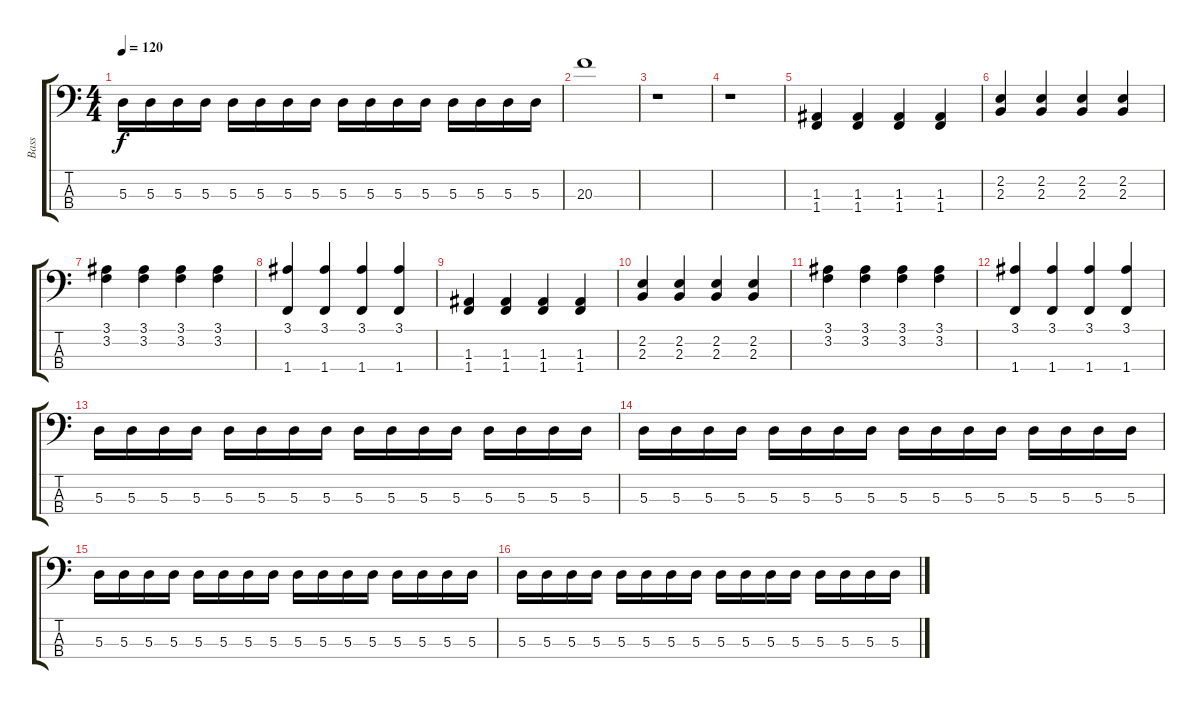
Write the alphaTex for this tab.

\track ("Bass" "Bass") {instrument electricbassfinger}
\staff {score tabs}
\tuning (G2 D2 A1 E1) {hide}
\ts (4 4)
\tempo 120
\clef f4
\ks c
5.3.16{dy f} 5.3.16 5.3.16 5.3.16 5.3.16 5.3.16 5.3.16 5.3.16 5.3.16 5.3.16 5.3.16 5.3.16 5.3.16 5.3.16 5.3.16 5.3.16 |
20.3.1 |
r.1 |
r.1 |
(1.3 1.4).4 (1.3 1.4).4 (1.3 1.4).4 (1.3 1.4).4 |
(2.2 2.3).4 (2.2 2.3).4 (2.2 2.3).4 (2.2 2.3).4 |
(3.1 3.2).4 (3.1 3.2).4 (3.1 3.2).4 (3.1 3.2).4 |
(3.1 1.4).4 (3.1 1.4).4 (3.1 1.4).4 (3.1 1.4).4 |
(1.3 1.4).4 (1.3 1.4).4 (1.3 1.4).4 (1.3 1.4).4 |
(2.2 2.3).4 (2.2 2.3).4 (2.2 2.3).4 (2.2 2.3).4 |
(3.1 3.2).4 (3.1 3.2).4 (3.1 3.2).4 (3.1 3.2).4 |
(3.1 1.4).4 (3.1 1.4).4 (3.1 1.4).4 (3.1 1.4).4 |
5.3.16 5.3.16 5.3.16 5.3.16 5.3.16 5.3.16 5.3.16 5.3.16 5.3.16 5.3.16 5.3.16 5.3.16 5.3.16 5.3.16 5.3.16 5.3.16 |
5.3.16 5.3.16 5.3.16 5.3.16 5.3.16 5.3.16 5.3.16 5.3.16 5.3.16 5.3.16 5.3.16 5.3.16 5.3.16 5.3.16 5.3.16 5.3.16 |
5.3.16 5.3.16 5.3.16 5.3.16 5.3.16 5.3.16 5.3.16 5.3.16 5.3.16 5.3.16 5.3.16 5.3.16 5.3.16 5.3.16 5.3.16 5.3.16 |
5.3.16 5.3.16 5.3.16 5.3.16 5.3.16 5.3.16 5.3.16 5.3.16 5.3.16 5.3.16 5.3.16 5.3.16 5.3.16 5.3.16 5.3.16 5.3.16
